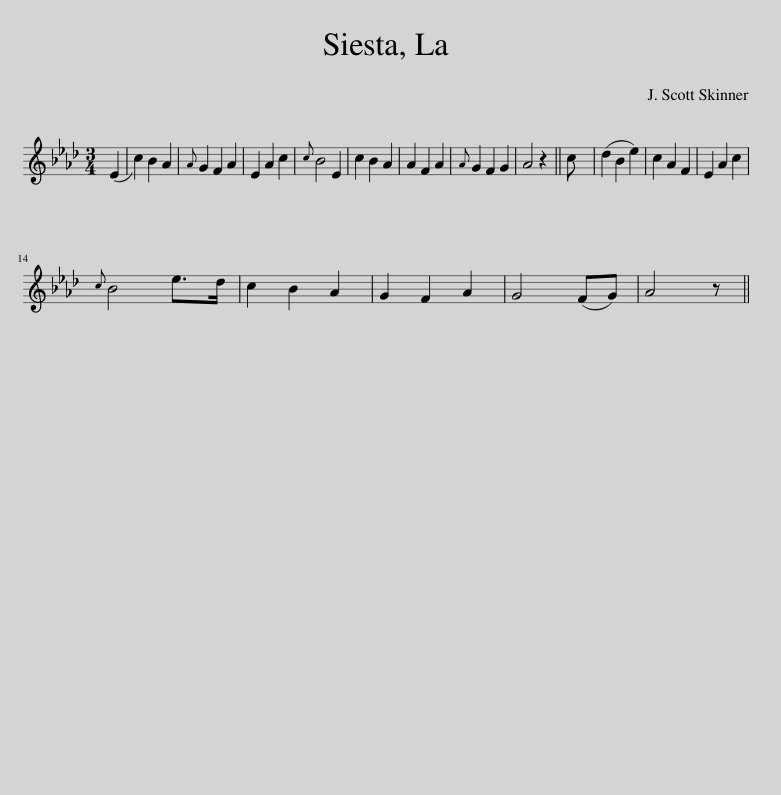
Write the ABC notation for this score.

X:1
L:1/8
M:3/4
I:linebreak $
K:Ab
V:1 treble
V:1
 (E2 | c2) B2 A2 |{A} G2 F2 A2 | E2 A2 c2 |{c} B4 E2 | %5
 c2 B2 A2 | A2 F2 A2 |{A} G2 F2 G2 | A4 z2 || c | %10
 (d2 B2 e2) | c2 A2 F2 | E2 A2 c2 |${c} B4 e>d | c2 B2 A2 | %15
 G2 F2 A2 | G4 (FG) | A4 z || %18
